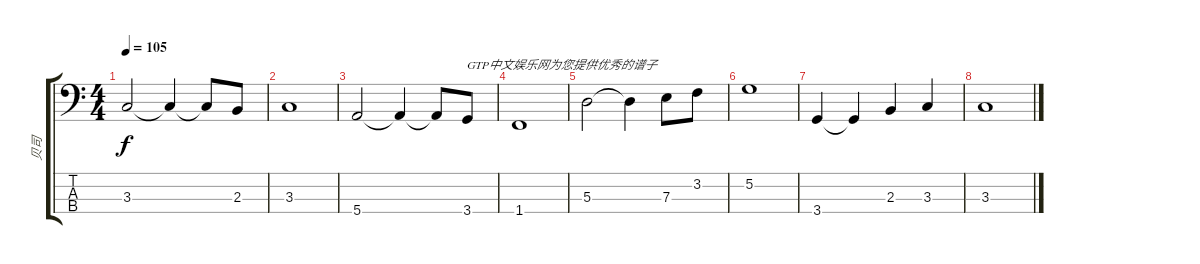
\track ("贝司" "贝司") {instrument acousticbass}
\staff {score tabs}
\tuning (G2 D2 A1 E1) {hide}
\ts (4 4)
\tempo 105
\clef f4
\ks c
3.3.2{dy f} 3.3{t}.4 3.3{t}.8 2.3.8 |
3.3.1 |
5.4.2 5.4{t}.4 5.4{t}.8 3.4.8{txt "GTP中文娱乐网为您提供优秀的谱子"} |
1.4.1 |
5.3.2 5.3{t}.4 7.3.8 3.2.8 |
5.2.1 |
3.4.4 3.4{t}.4 2.3.4 3.3.4 |
3.3.1
